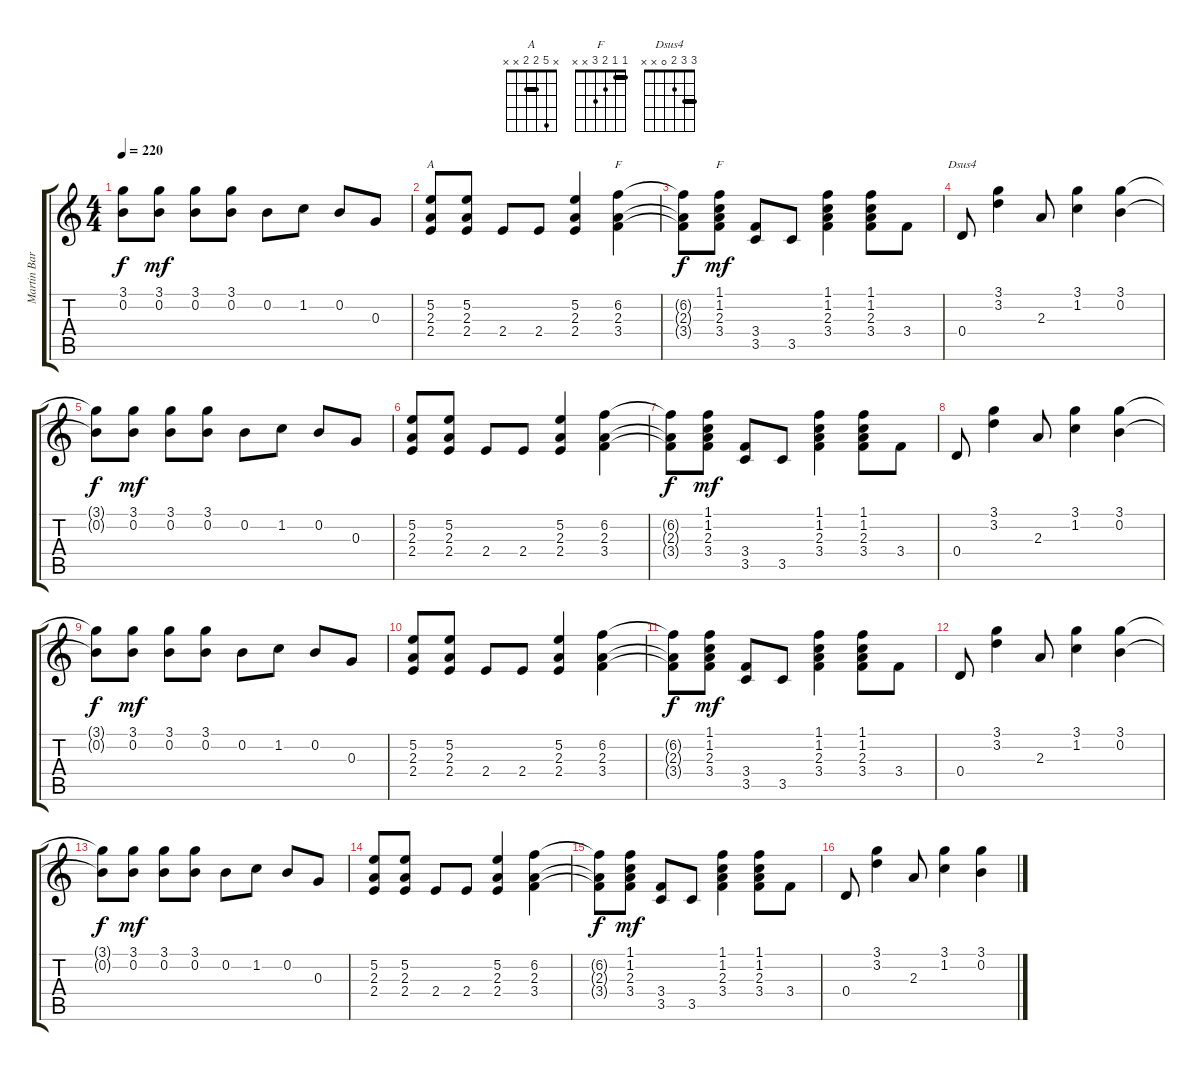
\track ("Martin Barre (Acoustic Guitar)" "Martin Bar") {instrument acousticguitarsteel}
\staff {score tabs}
\tuning (E4 B3 G3 D3 A2 E2) {hide}
\chord ("A" x 5 2 2 x x) {barre 2}
\chord ("F" x 6 2 3 x x) {firstfret 2}
\chord ("F" 1 1 2 3 x x) {barre 1}
\chord ("Dsus4" 3 3 2 0 x x) {barre 3}
\ts (4 4)
\tempo 220
\clef g2
\ks c
(3.1{t} 0.2{t}).8{dy f} (3.1 0.2).8{dy mf} (3.1 0.2).8 (3.1 0.2).8 0.2.8 1.2.8 0.2.8 0.3.8 |
(5.2 2.3 2.4).8{ch "A"} (5.2 2.3 2.4).8 2.4.8 2.4.8 (5.2 2.3 2.4).4 (6.2 2.3 3.4).4{ch "F"} |
(6.2{t} 2.3{t} 3.4{t}).8{dy f} (1.1 1.2 2.3 3.4).8{ch "F" dy mf} (3.4 3.5).8 3.5.8 (1.1 1.2 2.3 3.4).4 (1.1 1.2 2.3 3.4).8 3.4.8 |
0.4.8{ch "Dsus4"} (3.1 3.2).4 2.3.8 (3.1 1.2).4 (3.1 0.2).4 |
(3.1{t} 0.2{t}).8{dy f} (3.1 0.2).8{dy mf} (3.1 0.2).8 (3.1 0.2).8 0.2.8 1.2.8 0.2.8 0.3.8 |
(5.2 2.3 2.4).8 (5.2 2.3 2.4).8 2.4.8 2.4.8 (5.2 2.3 2.4).4 (6.2 2.3 3.4).4 |
(6.2{t} 2.3{t} 3.4{t}).8{dy f} (1.1 1.2 2.3 3.4).8{dy mf} (3.4 3.5).8 3.5.8 (1.1 1.2 2.3 3.4).4 (1.1 1.2 2.3 3.4).8 3.4.8 |
0.4.8 (3.1 3.2).4 2.3.8 (3.1 1.2).4 (3.1 0.2).4 |
(3.1{t} 0.2{t}).8{dy f} (3.1 0.2).8{dy mf} (3.1 0.2).8 (3.1 0.2).8 0.2.8 1.2.8 0.2.8 0.3.8 |
(5.2 2.3 2.4).8 (5.2 2.3 2.4).8 2.4.8 2.4.8 (5.2 2.3 2.4).4 (6.2 2.3 3.4).4 |
(6.2{t} 2.3{t} 3.4{t}).8{dy f} (1.1 1.2 2.3 3.4).8{dy mf} (3.4 3.5).8 3.5.8 (1.1 1.2 2.3 3.4).4 (1.1 1.2 2.3 3.4).8 3.4.8 |
0.4.8 (3.1 3.2).4 2.3.8 (3.1 1.2).4 (3.1 0.2).4 |
(3.1{t} 0.2{t}).8{dy f} (3.1 0.2).8{dy mf} (3.1 0.2).8 (3.1 0.2).8 0.2.8 1.2.8 0.2.8 0.3.8 |
(5.2 2.3 2.4).8 (5.2 2.3 2.4).8 2.4.8 2.4.8 (5.2 2.3 2.4).4 (6.2 2.3 3.4).4 |
(6.2{t} 2.3{t} 3.4{t}).8{dy f} (1.1 1.2 2.3 3.4).8{dy mf} (3.4 3.5).8 3.5.8 (1.1 1.2 2.3 3.4).4 (1.1 1.2 2.3 3.4).8 3.4.8 |
0.4.8 (3.1 3.2).4 2.3.8 (3.1 1.2).4 (3.1 0.2).4
